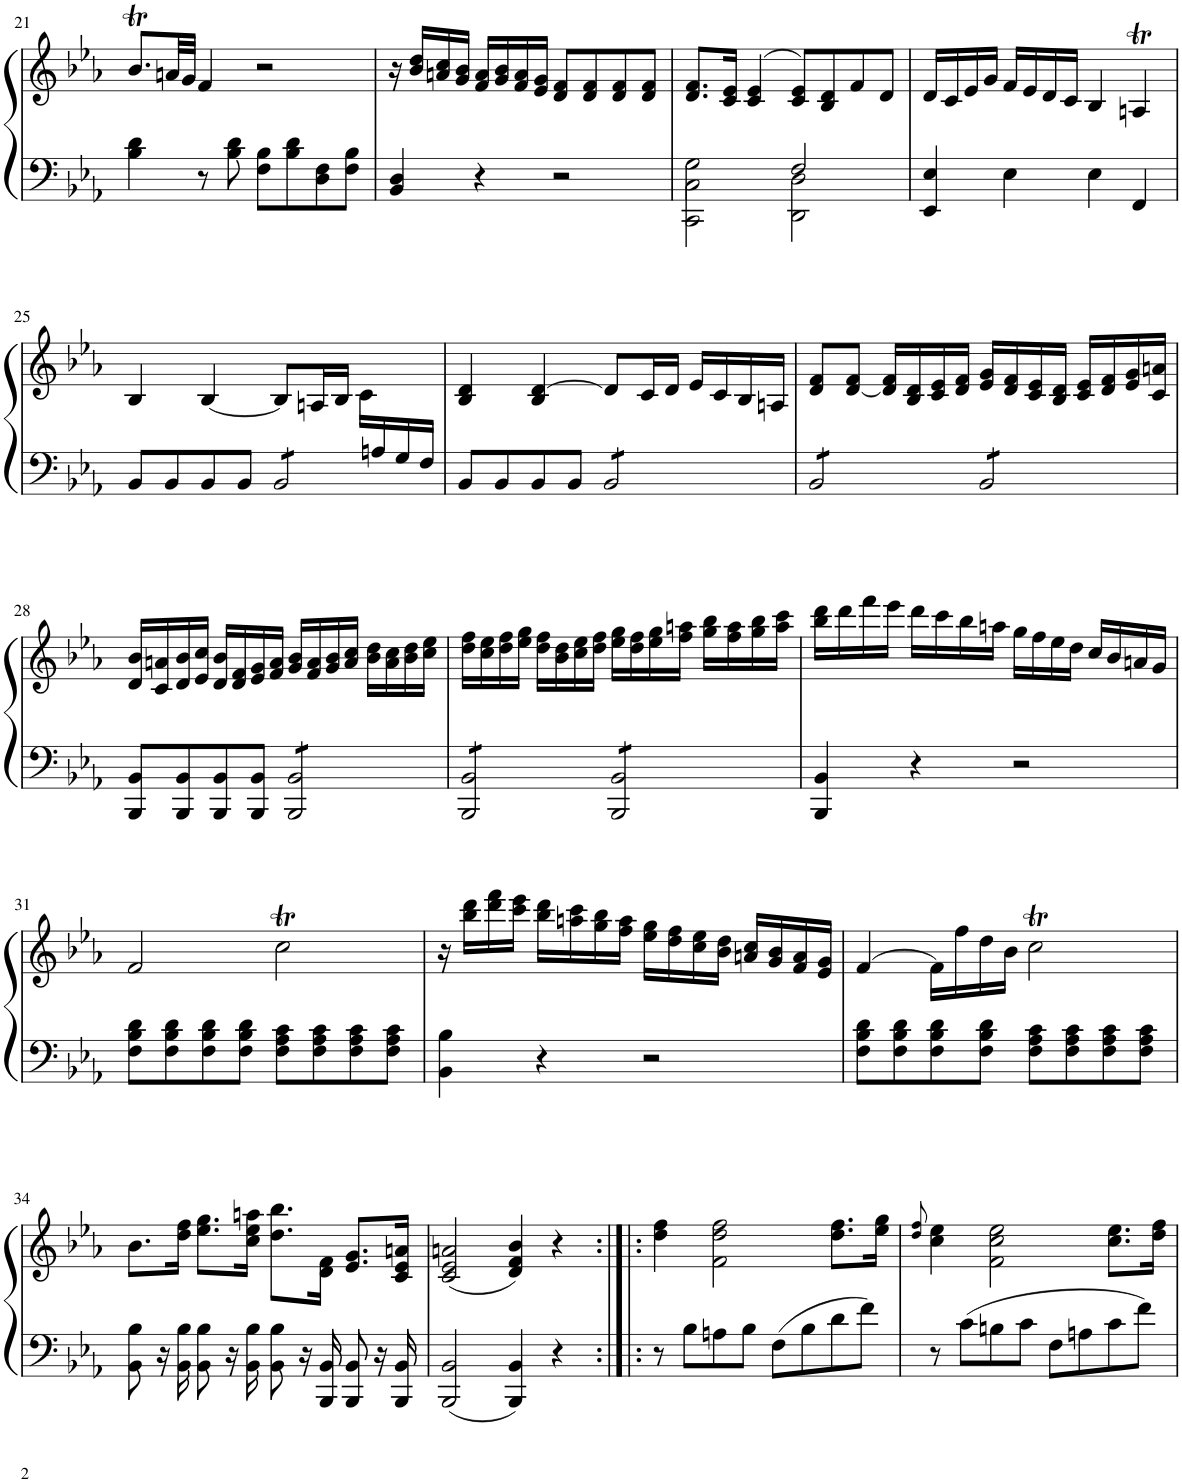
**kern	**kern
*part1	*part1
*staff2	*staff1
*I"Piano	*
*I'Pno.	*
!!LO:PB:g=z
*clefF4	*clefG2
*k[b-e-a-]	*k[b-e-a-]
*M4/4	*M4/4
*met(c)	*met(c)
=21	=21
4B-\ 4d\	8.b-T/L
.	32an/LL
.	32g/JJJ
8r	4f/
8B-\ 8d\	.
8F\ 8B-\L	2r
8B-\ 8d\	.
8D\ 8F\	.
8F\ 8B-\J	.
=22	=22
4BB-/ 4D/	16r
.	16b-/ 16dd/LL
.	16an/ 16cc/
.	16g/ 16b-/JJ
4r	16f/ 16a/LL
.	16g/ 16b-/
.	16f/ 16a/
.	16e-/ 16g/JJ
2r	8d/ 8f/L
.	8d/ 8f/
.	8d/ 8f/
.	8d/ 8f/J
=23	=23
*^	*
2G\	2CC\ 2C\	8.d/ 8.f/L
.	.	16c/ 16e-/Jk
.	.	(4c/ 4e-/
2F/	2DD\ 2D\	8c/ 8e-/L)
.	.	8B-/ 8d/
.	.	8f/
.	.	8d/J
*v	*v	*
=24	=24
4EE-/ 4E-/	16d/LL
.	16c/
.	16e-/
.	16g/JJ
4E-\	16f/LL
.	16e-/
.	16d/
.	16c/JJ
4E-\	4B-/
4FF/	4Ant/
!!LO:LB:g=z
=25	=25
*^	*
16ryy	8BB-/L	4B-/
.	8BB-/	.
.	8BB-/	[4B-/
.	8BB-/J	.
.	2BB-@8@/	8B-/L]
.	.	16An/L
.	.	16B-/JJ
.	.	16c\LL
16An/	.	8.ryy
16G/	.	.
16F/JJ	.	.
*v	*v	*
=26	=26
8BB-/L	4B-/ 4d/
8BB-/	.
8BB-/	4B-/ [4d/
8BB-/J	.
2BB-@8@/	8d/L]
.	16c/L
.	16d/JJ
.	16e-/LL
.	16c/
.	16B-/
.	16An/JJ
=27	=27
2BB-@8@/	8d/ 8f/L
.	[8d/ 8f/J
.	16d/] 16f/LL
.	16B-/ 16d/
.	16c/ 16e-/
.	16d/ 16f/JJ
2BB-@8@/	16e-/ 16g/LL
.	16d/ 16f/
.	16c/ 16e-/
.	16B-/ 16d/JJ
.	16c/ 16e-/LL
.	16d/ 16f/
.	16e-/ 16g/
.	16c/ 16an/JJ
!!LO:LB:g=z
=28	=28
8BBB-/ 8BB-/L	16d/ 16b-/LL
.	16c/ 16an/
8BBB-/ 8BB-/	16d/ 16b-/
.	16e-/ 16cc/JJ
8BBB-/ 8BB-/	16d/ 16b-/LL
.	16d/ 16f/
8BBB-/ 8BB-/J	16e-/ 16g/
.	16f/ 16a/JJ
2BBB-/@8@ 2BB-/@8@	16g/ 16b-/LL
.	16f/ 16a/
.	16g/ 16b-/
.	16a/ 16cc/JJ
.	16b-\ 16dd\LL
.	16a\ 16cc\
.	16b-\ 16dd\
.	16cc\ 16ee-\JJ
=29	=29
2BBB-/@8@ 2BB-/@8@	16dd\ 16ff\LL
.	16cc\ 16ee-\
.	16dd\ 16ff\
.	16ee-\ 16gg\JJ
.	16dd\ 16ff\LL
.	16b-\ 16dd\
.	16cc\ 16ee-\
.	16dd\ 16ff\JJ
2BBB-/@8@ 2BB-/@8@	16ee-\ 16gg\LL
.	16dd\ 16ff\
.	16ee-\ 16gg\
.	16ff\ 16aan\JJ
.	16gg\ 16bb-\LL
.	16ff\ 16aa\
.	16gg\ 16bb-\
.	16aa\ 16ccc\JJ
=30	=30
4BBB-/ 4BB-/	16bb-\ 16ddd\LL
.	16ddd\
.	16fff\
.	16eee-\JJ
4r	16ddd\LL
.	16ccc\
.	16bb-\
.	16aan\JJ
2r	16gg\LL
.	16ff\
.	16ee-\
.	16dd\JJ
.	16cc/LL
.	16b-/
.	16an/
.	16g/JJ
!!LO:LB:g=z
=31	=31
8F\ 8B-\ 8d\L	2f/
8F\ 8B-\ 8d\	.
8F\ 8B-\ 8d\	.
8F\ 8B-\ 8d\J	.
8F\ 8A-\ 8c\L	2ccT\
8F\ 8A-\ 8c\	.
8F\ 8A-\ 8c\	.
8F\ 8A-\ 8c\J	.
=32	=32
4BB-\ 4B-\	16r
.	16bb-\ 16ddd\LL
.	16ddd\ 16fff\
.	16ccc\ 16eee-\JJ
4r	16bb-\ 16ddd\LL
.	16aan\ 16ccc\
.	16gg\ 16bb-\
.	16ff\ 16aa\JJ
2r	16ee-\ 16gg\LL
.	16dd\ 16ff\
.	16cc\ 16ee-\
.	16b-\ 16dd\JJ
.	16an/ 16cc/LL
.	16g/ 16b-/
.	16f/ 16a/
.	16e-/ 16g/JJ
=33	=33
8F\ 8B-\ 8d\L	[4f/
8F\ 8B-\ 8d\	.
8F\ 8B-\ 8d\	16f\LL]
.	16ff\
8F\ 8B-\ 8d\J	16dd\
.	16b-\JJ
8F\ 8A-\ 8c\L	2ccT\
8F\ 8A-\ 8c\	.
8F\ 8A-\ 8c\	.
8F\ 8A-\ 8c\J	.
!!LO:LB:g=z
=34	=34
8BB-\ 8B-\	8.b-\L
16r	.
16BB-\ 16B-\	16dd\ 16ff\Jk
8BB-\ 8B-\	8.ee-\ 8.gg\L
16r	.
16BB-\ 16B-\	16cc\ 16ee-\ 16aan\Jk
8BB-\ 8B-\	8.dd\ 8.bb-\L
16r	.
16BBB-/ 16BB-/	16d\ 16f\Jk
8BBB-/ 8BB-/	8.e-/ 8.g/L
16r	.
16BBB-/ 16BB-/	16c/ 16e-/ 16an/Jk
=35	=35
2BBB-/ 2BB-/	(2c/ 2e-/ 2an/
4BBB-/ 4BB-/	4d/ 4f/ 4b-/)
4r	4r
=36:|!|:	=36:|!|:
8r	4dd\ 4ff\
8B-\L	.
8An\	2f\ 2dd\ 2ff\
8B-\J	.
8F\L	.
8B-\	.
8d\	8.dd\ 8.ff\L
8f\J	.
.	16ee-\ 16gg\Jk
=37	=37
.	8qdd/ 8qff/
8r	4cc\ 4ee-\
8c\L	.
8Bn\	2f\ 2cc\ 2ee-\
8c\J	.
8F\L	.
8An\	.
8c\	8.cc\ 8.ee-\L
8f\J	.
.	16dd\ 16ff\Jk
=	=
*-	*-
